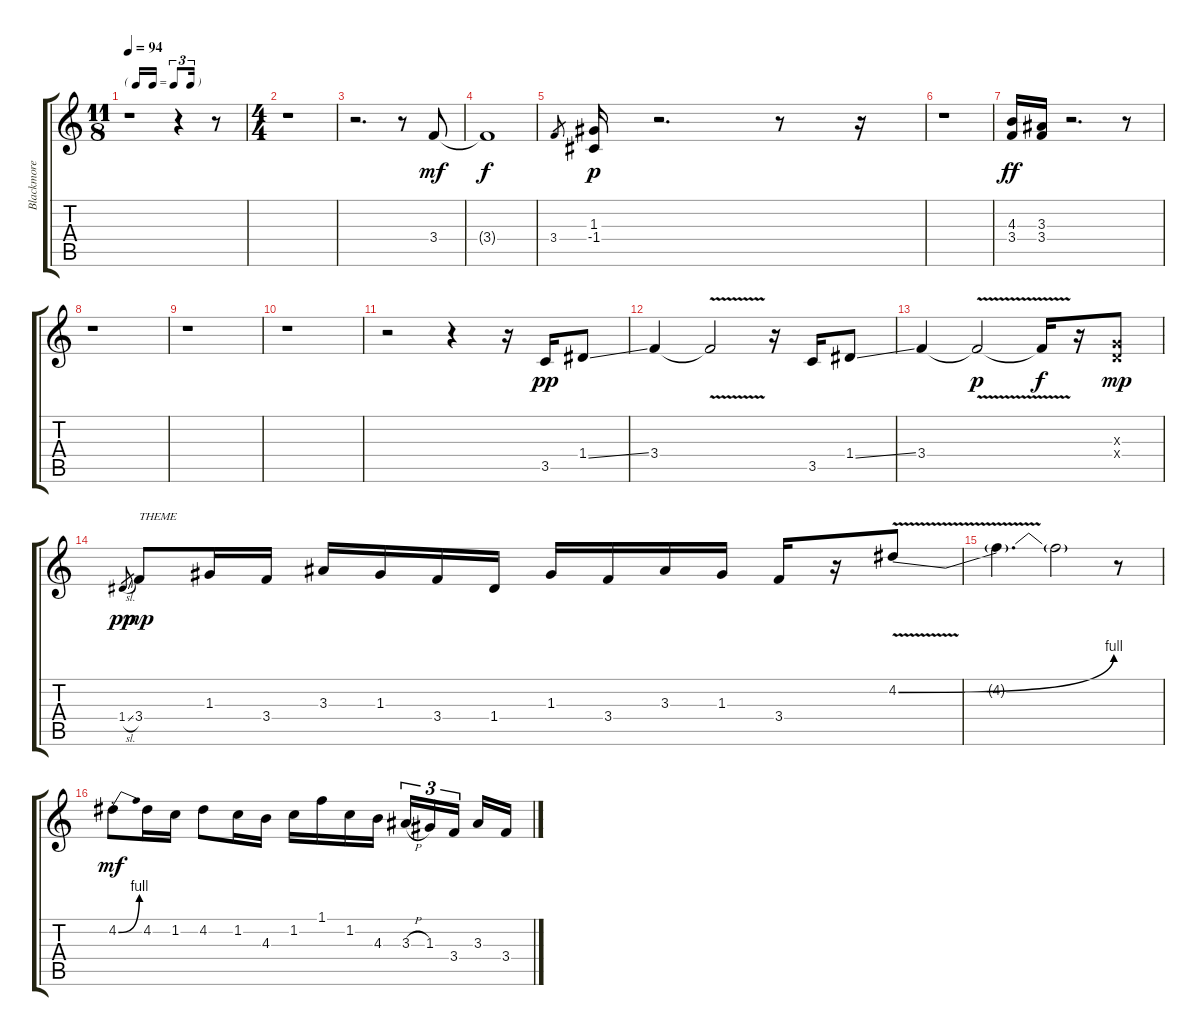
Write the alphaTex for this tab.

\track ("Blackmore Combined" "Blackmore ") {instrument overdrivenguitar}
\staff {score tabs}
\tuning (E4 B3 G3 D3 A2 E2) {hide}
\ts (11 8)
\tf triplet16th
\tempo 94
\clef g2
\ks c
r.1{dy mf} r.4 r.8 |
\ts (4 4)
r.1{volume 0} |
r.2{d} r.8 3.4.8{volume 16} |
3.4{t}.1{dy f} |
3.4.8{gr} (1.3 -1.4).16{dy p volume 12} r.2{d} r.8 r.16 |
r.1 |
(4.3 3.4).16{dy ff} (3.3 3.4).16 r.2{d} r.8 |
r.1 |
r.1 |
r.1 |
r.2 r.4 r.16 3.5.16{dy pp} 1.4{ss}.8 |
3.4.4 3.4{v t}.2 r.16 3.5.16 1.4{ss}.8 |
3.4.4 3.4{v t}.2{dy p} 3.4{t}.16{dy f} r.16 (0.3{x} 0.4{x}).8{dy mp volume 14 instrument overdrivenguitar} |
1.4{sl}.8{gr dy pp} 3.4.8{txt "THEME" dy mp} 1.3.16 3.4.16 3.3.16 1.3.16 3.4.16 1.4.16 1.3.16 3.4.16 3.3.16 1.3.16 3.4.16 r.16 4.2{be (bend 0 0 60 4) v}.8 |
4.2{t}.4{d} 4.2{t}.2 r.8 |
4.2{be (bend 0 0 60 4) st}.8{dy mf} 4.2.16 1.2.16 4.2.8 1.2.16 4.3.16 1.2.16 1.1.16 1.2.16 4.3.16 3.3{h}.16{tu (3 2)} 1.3.16{tu (3 2)} 3.4.16{tu (3 2) beam splitsecondary} 3.3.16 3.4.16
